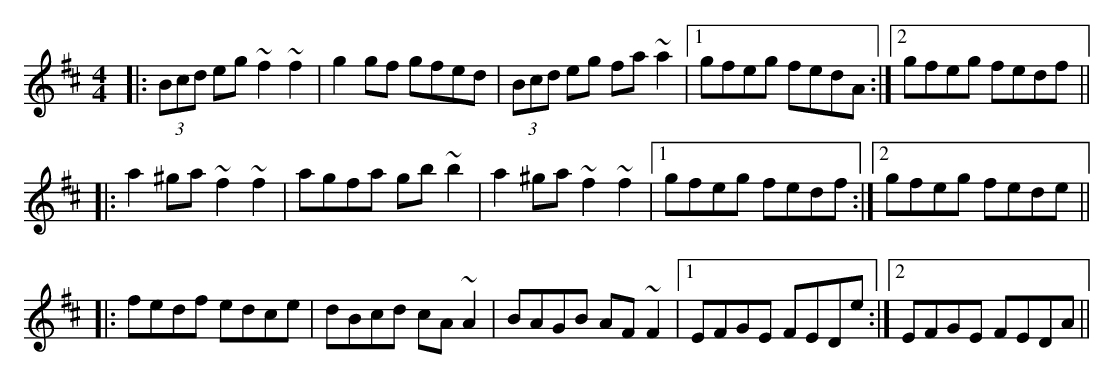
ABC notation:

X:1
M:4/4
K:D
|:(3Bcd eg ~f2~f2|g2gf gfed|(3Bcd eg fa~a2|1 gfeg fedA:|2 gfeg fedf||
|:a2^ga ~f2~f2|agfa gb~b2|a2^ga ~f2~f2|1 gfeg fedf:|2 gfeg fede||
|:fedf edce|dBcd cA~A2|BAGB AF~F2|1 EFGE FEDe:|2 EFGE FEDA||
